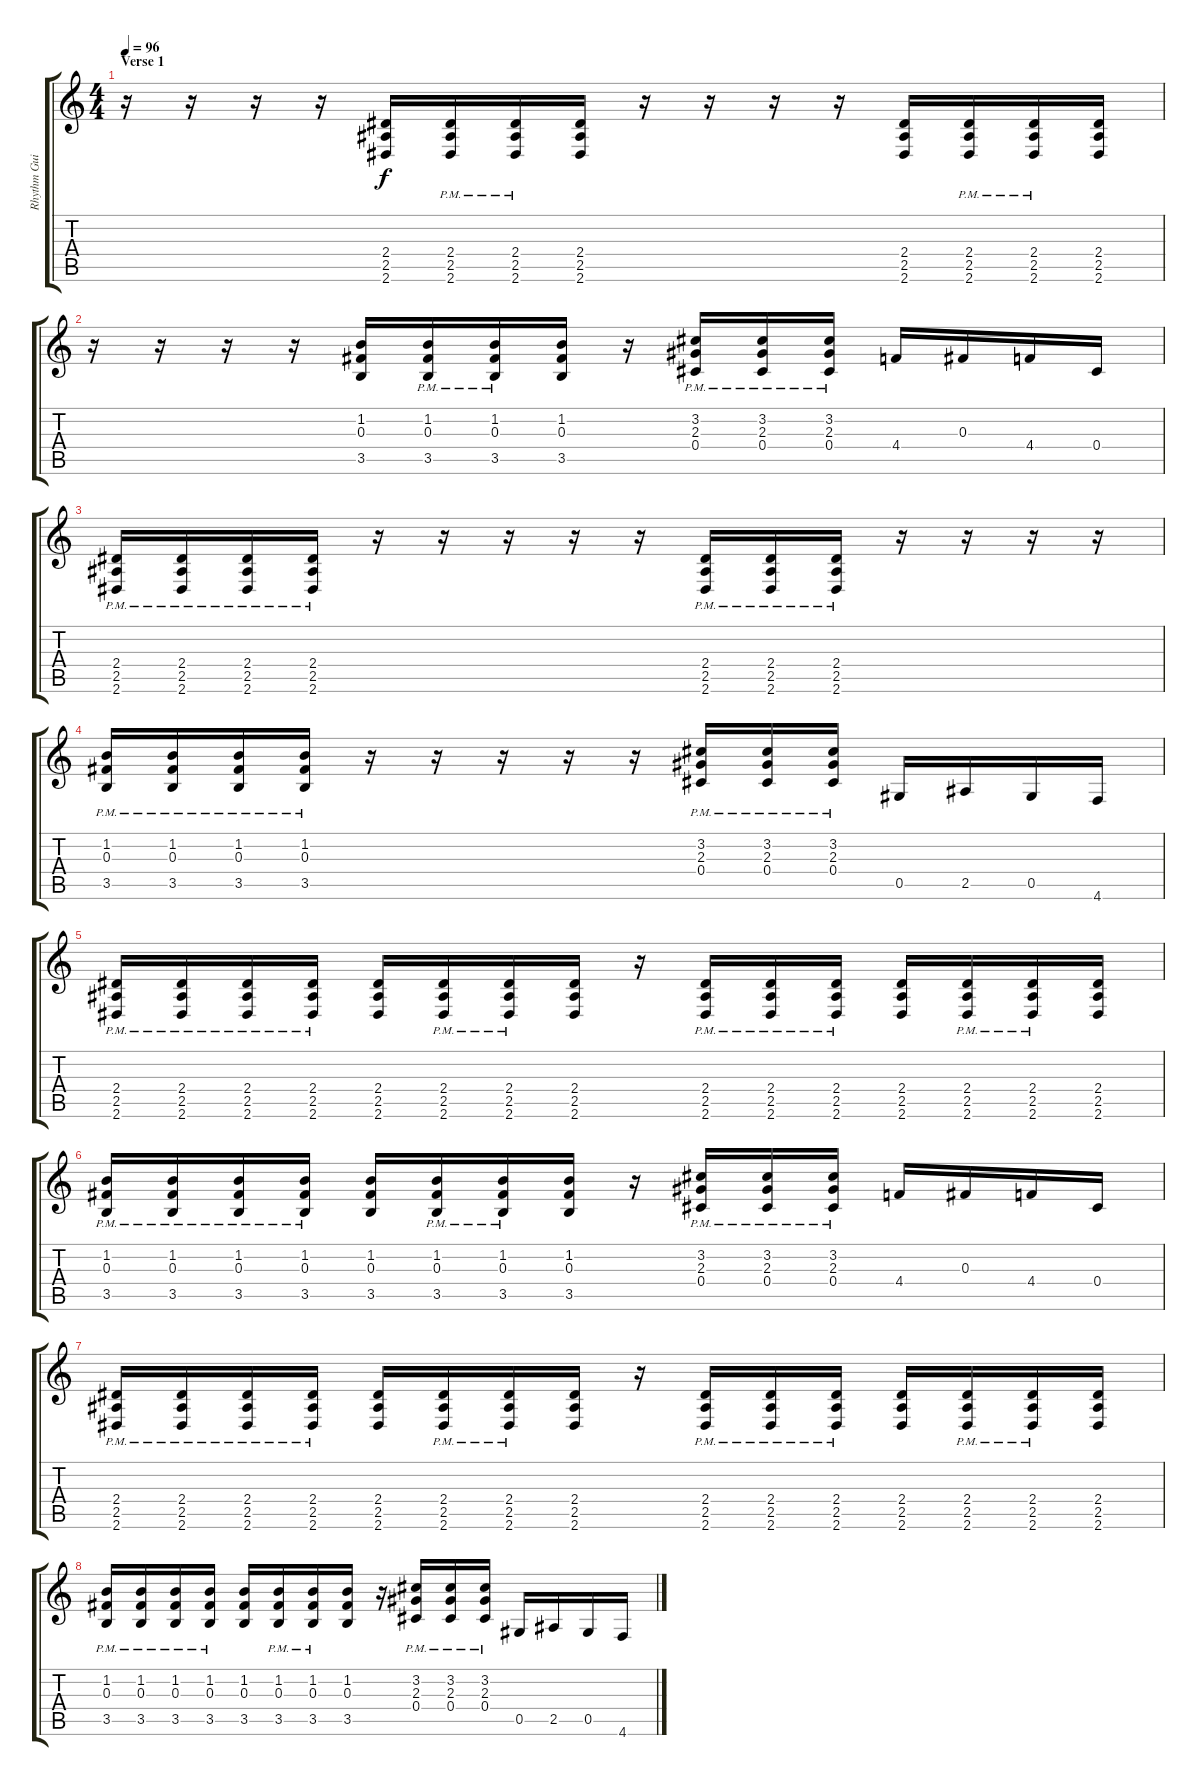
\track ("Rhythm Guitar" "Rhythm Gui") {instrument distortionguitar}
\staff {score tabs}
\tuning (Eb4 Bb3 Gb3 Db3 Ab2 Db2) {hide}
\ts (4 4)
\section ("" "Verse 1 ")
\tempo 96
\clef g2
\ks c
r.16{dy f} r.16 r.16 r.16 (2.4 2.5 2.6).16 (2.4{pm} 2.5{pm} 2.6{pm}).16 (2.4{pm} 2.5{pm} 2.6{pm}).16 (2.4 2.5 2.6).16 r.16 r.16 r.16 r.16 (2.4 2.5 2.6).16 (2.4{pm} 2.5{pm} 2.6{pm}).16 (2.4{pm} 2.5{pm} 2.6{pm}).16 (2.4 2.5 2.6).16 |
r.16 r.16 r.16 r.16 (1.2 0.3 3.5).16 (1.2{pm} 0.3{pm} 3.5{pm}).16 (1.2{pm} 0.3{pm} 3.5{pm}).16 (1.2 0.3 3.5).16 r.16 (3.2{pm} 2.3{pm} 0.4{pm}).16 (3.2{pm} 2.3{pm} 0.4{pm}).16 (3.2{pm} 2.3{pm} 0.4{pm}).16 4.4.16 0.3.16 4.4.16 0.4.16 |
(2.4{pm} 2.5{pm} 2.6{pm}).16 (2.4{pm} 2.5{pm} 2.6{pm}).16 (2.4{pm} 2.5{pm} 2.6{pm}).16 (2.4{pm} 2.5{pm} 2.6{pm}).16 r.16 r.16 r.16 r.16 r.16 (2.4{pm} 2.5{pm} 2.6{pm}).16 (2.4{pm} 2.5{pm} 2.6{pm}).16 (2.4{pm} 2.5{pm} 2.6{pm}).16 r.16 r.16 r.16 r.16 |
(1.2{pm} 0.3{pm} 3.5{pm}).16 (1.2{pm} 0.3{pm} 3.5{pm}).16 (1.2{pm} 0.3{pm} 3.5{pm}).16 (1.2{pm} 0.3{pm} 3.5{pm}).16 r.16 r.16 r.16 r.16 r.16 (3.2{pm} 2.3{pm} 0.4{pm}).16 (3.2{pm} 2.3{pm} 0.4{pm}).16 (3.2{pm} 2.3{pm} 0.4{pm}).16 0.5.16 2.5.16 0.5.16 4.6.16 |
(2.4{pm} 2.5{pm} 2.6{pm}).16 (2.4{pm} 2.5{pm} 2.6{pm}).16 (2.4{pm} 2.5{pm} 2.6{pm}).16 (2.4{pm} 2.5{pm} 2.6{pm}).16 (2.4 2.5 2.6).16 (2.4{pm} 2.5{pm} 2.6{pm}).16 (2.4{pm} 2.5{pm} 2.6{pm}).16 (2.4 2.5 2.6).16 r.16 (2.4{pm} 2.5{pm} 2.6{pm}).16 (2.4{pm} 2.5{pm} 2.6{pm}).16 (2.4{pm} 2.5{pm} 2.6{pm}).16 (2.4 2.5 2.6).16 (2.4{pm} 2.5{pm} 2.6{pm}).16 (2.4{pm} 2.5{pm} 2.6{pm}).16 (2.4 2.5 2.6).16 |
(1.2{pm} 0.3{pm} 3.5{pm}).16 (1.2{pm} 0.3{pm} 3.5{pm}).16 (1.2{pm} 0.3{pm} 3.5{pm}).16 (1.2{pm} 0.3{pm} 3.5{pm}).16 (1.2 0.3 3.5).16 (1.2{pm} 0.3{pm} 3.5{pm}).16 (1.2{pm} 0.3{pm} 3.5{pm}).16 (1.2 0.3 3.5).16 r.16 (3.2{pm} 2.3{pm} 0.4{pm}).16 (3.2{pm} 2.3{pm} 0.4{pm}).16 (3.2{pm} 2.3{pm} 0.4{pm}).16 4.4.16 0.3.16 4.4.16 0.4.16 |
(2.4{pm} 2.5{pm} 2.6{pm}).16 (2.4{pm} 2.5{pm} 2.6{pm}).16 (2.4{pm} 2.5{pm} 2.6{pm}).16 (2.4{pm} 2.5{pm} 2.6{pm}).16 (2.4 2.5 2.6).16 (2.4{pm} 2.5{pm} 2.6{pm}).16 (2.4{pm} 2.5{pm} 2.6{pm}).16 (2.4 2.5 2.6).16 r.16 (2.4{pm} 2.5{pm} 2.6{pm}).16 (2.4{pm} 2.5{pm} 2.6{pm}).16 (2.4{pm} 2.5{pm} 2.6{pm}).16 (2.4 2.5 2.6).16 (2.4{pm} 2.5{pm} 2.6{pm}).16 (2.4{pm} 2.5{pm} 2.6{pm}).16 (2.4 2.5 2.6).16 |
(1.2{pm} 0.3{pm} 3.5{pm}).16 (1.2{pm} 0.3{pm} 3.5{pm}).16 (1.2{pm} 0.3{pm} 3.5{pm}).16 (1.2{pm} 0.3{pm} 3.5{pm}).16 (1.2 0.3 3.5).16 (1.2{pm} 0.3{pm} 3.5{pm}).16 (1.2{pm} 0.3{pm} 3.5{pm}).16 (1.2 0.3 3.5).16 r.16 (3.2{pm} 2.3{pm} 0.4{pm}).16 (3.2{pm} 2.3{pm} 0.4{pm}).16 (3.2{pm} 2.3{pm} 0.4{pm}).16 0.5.16 2.5.16 0.5.16 4.6.16
